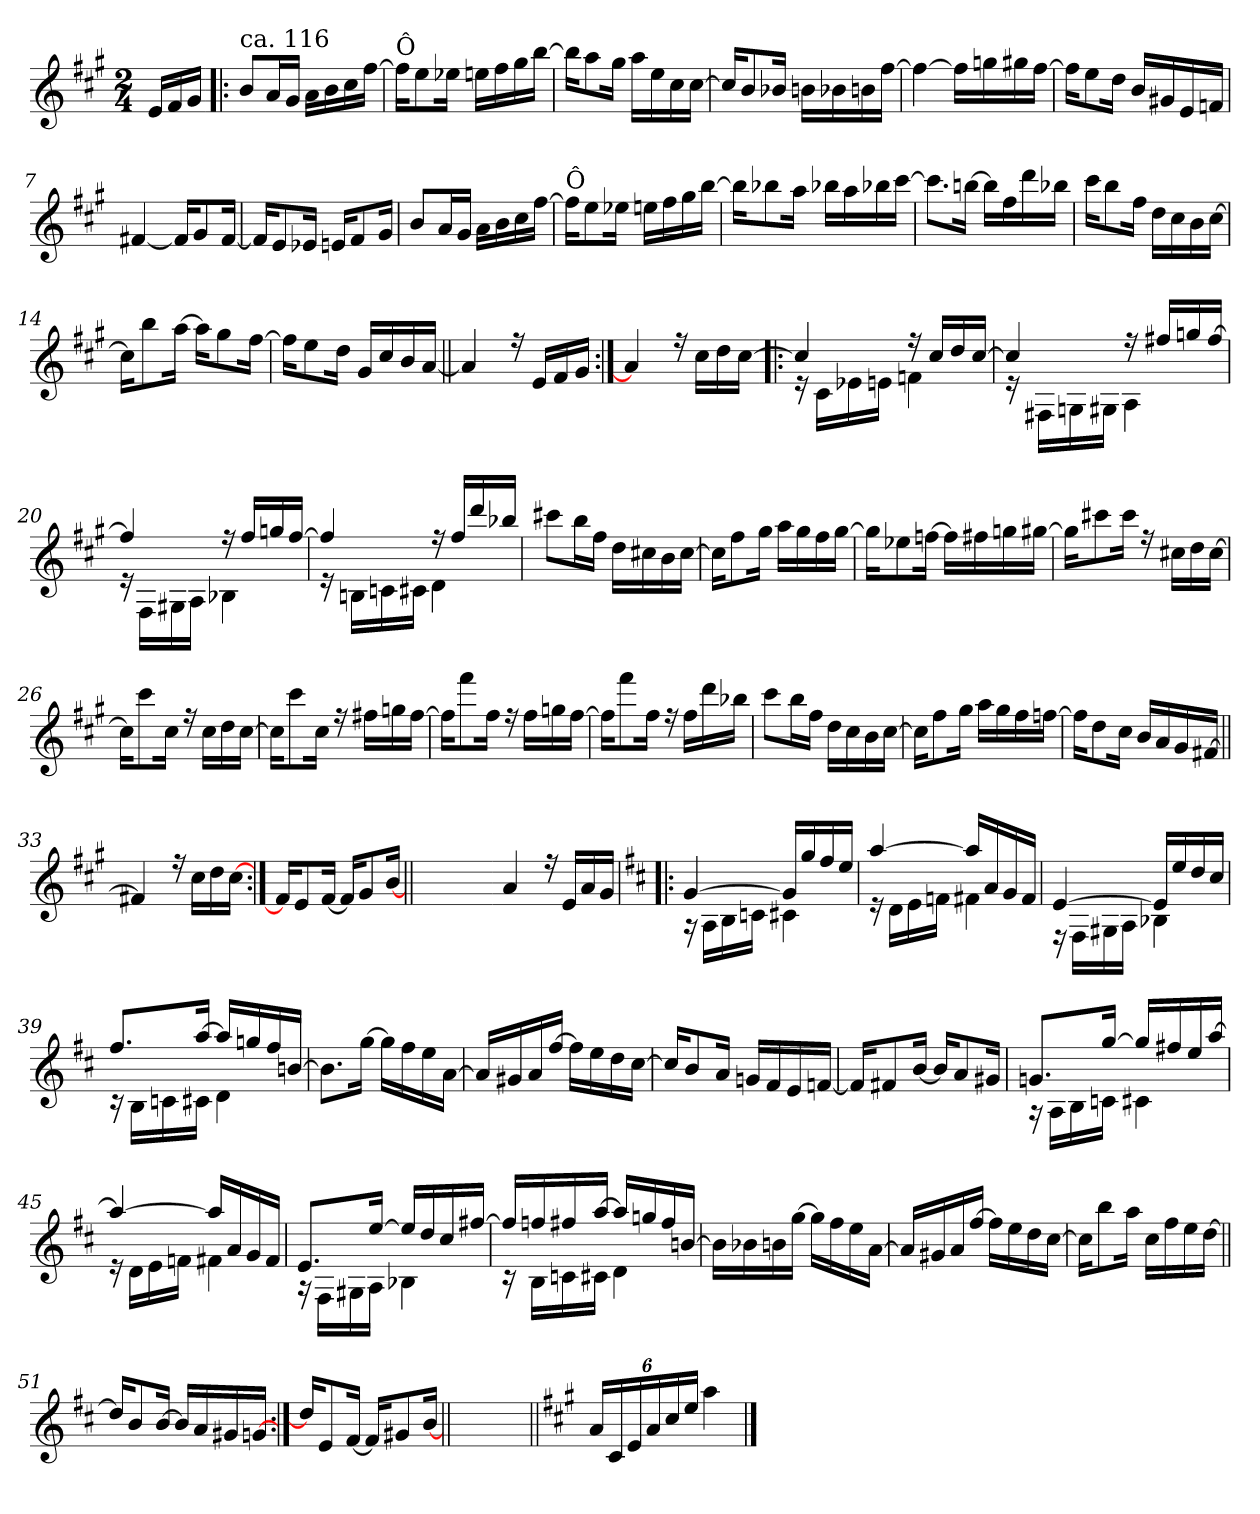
**kern
*part1
*staff1
*clefG2
*k[f#c#g#]
*A:
*M2/4
=
16e/LL
16f#/
16g#/JJ
=1!|:
*^
!LO:TX:a:t=ca. 116	!
8b/L	2ryy
16a/L	.
16g#/JJ	.
16a\LL	.
16b\	.
16cc#\	.
[<16ff#\JJ	.
=2	=2
!LO:TX:a:t=Ô	!
16ff#\KL]	2ryy
8ee\	.
16ee-X\Jk	.
16een\LL	.
16ff#\	.
16gg#\	.
[<16bb\JJ	.
=3	=3
16bb\KL]	4ryy
8aa\	.
16gg#\Jk	.
16aa\LL	4ryy
16ee\	.
16cc#\	.
[<16cc#\JJ	.
!!LO:LB:g=z	!!
=4	=4
16cc#/KL]	2ryy
8b/	.
16b-X/Jk	.
16bn\LL	.
16b-X\	.
16bn\	.
[<16ff#\JJ	.
=5	=5
4ff#\_	4ryy
16ff#\LL]	4ryy
16ggn\	.
16gg#X\	.
[<16ff#\JJ	.
=6	=6
16ff#\KL]	2ryy
8ee\	.
16dd\Jk	.
16b/LL	.
16g#X/	.
16e/	.
16fn/JJ	.
=7	=7
[>4f#X/	4ryy
16f#/KL]	4ryy
8g#/	.
[>16f#/Jk	.
!!LO:LB:g=z	!!
=8	=8
16f#/KL]	2ryy
8e/	.
16e-X/Jk	.
16en/KL	.
8f#/	.
16g#/Jk	.
=9	=9
8b/L	2ryy
16a/L	.
16g#/JJ	.
16a\LL	.
16b\	.
16cc#\	.
[<16ff#\JJ	.
=10	=10
!LO:TX:a:t=Ô	!
16ff#\KL]	2ryy
8ee\	.
16ee-X\Jk	.
16een\LL	.
16ff#\	.
16gg#\	.
[<16bb\JJ	.
=11	=11
16bb\KL]	4ryy
8bb-X\	.
16aa\Jk	.
16bb-X\LL	4ryy
16aa\	.
16bb-X\	.
[<16ccc#\JJ	.
!!LO:LB:g=z	!!
=12	=12
8.ccc#\L]	2ryy
[<16bbn\Jk	.
16bb\LL]	.
16ff#\	.
16ddd\	.
16bb-X\JJ	.
=13	=13
16ccc#\KL	4ryy
8bb\	.
16ff#\Jk	.
16dd\LL	4ryy
16cc#\	.
16b\	.
[<16cc#\JJ	.
=14	=14
16cc#\KL]	4ryy
8bb\	.
[<16aa\Jk	.
16aa\KL]	4ryy
8gg#\	.
[<16ff#\Jk	.
=15	=15
16ff#\KL]	4ryy
8ee\	.
16dd\Jk	.
16g#/LL	4ryy
16cc#/	.
16b/	.
[>16a/JJ	.
!!LO:LB:g=z	!!
=16||	=16||
4a/]	2ryy
16rff	.
16e/LL	.
16f#/	.
16g#/JJ	.
=17:|!	=17:|!
4a/]	2ryy
16rff	.
16cc#\LL	.
16dd\	.
[<16cc#\JJ	.
=18!|:	=18!|:
*	*^
4cc#/]	16re	4ryy
.	16c#!\LL	.
.	16e-X!\	.
.	16en!\JJ	.
16rff	4fn!\	4ryy
16cc#/LL	.	.
16dd/	.	.
[>16cc#/JJ	.	.
=19	=19	=19
4cc#/]	16re	4ryy
.	16F#X!\LL	.
.	16Gn!\	.
.	16G#X!\JJ	.
16rff	4A!\	4ryy
16ff#X/LL	.	.
16ggn/	.	.
[>16ff#/JJ	.	.
!!LO:LB:g=z	!!	!!
=20	=20	=20
4ff#/]	16re	4ryy
.	16F#!\LL	.
.	16G#X!\	.
.	16A!\JJ	.
16rff	4B-X!\	4ryy
16ff#/LL	.	.
16ggn/	.	.
[>16ff#/JJ	.	.
=21	=21	=21
4ff#/]	16re	4ryy
.	16Bn!\LL	.
.	16cn!\	.
.	16c#X!\JJ	.
16rff	4d!\	4ryy
16ff#/LL	.	.
16ddd/	.	.
16bb-X/JJ	.	.
*	*v	*v
=22	=22
8ccc#X\L	4ryy
16bb\L	.
16ff#\JJ	.
16dd\LL	4ryy
16cc#X\	.
16b\	.
[<16cc#\JJ	.
=23	=23
16cc#\KL]	4ryy
8ff#\	.
16gg#\Jk	.
16aa\LL	4ryy
16gg#\	.
16ff#\	.
[<16gg#\JJ	.
!!LO:LB:g=z	!!
=24	=24
16gg#\KL]	4ryy
8ee-X\	.
[<16ffn\Jk	.
16ff\LL]	4ryy
16ff#X\	.
16ggn\	.
[<16gg#X\JJ	.
=25	=25
16gg#\KL]	2ryy
8ccc#X\	.
16ccc#\Jk	.
16rff	.
16cc#X\LL	.
16dd\	.
[<16cc#\JJ	.
=26	=26
16cc#\KL]	4ryy
8ccc#\	.
16cc#\Jk	.
16rff	4ryy
16cc#\LL	.
16dd\	.
[<16cc#\JJ	.
=27	=27
16cc#\KL]	2ryy
8ccc#\	.
16cc#\Jk	.
16rff	.
16ff#X\LL	.
16ggn\	.
[<16ff#\JJ	.
!!LO:LB:g=z	!!
=28	=28
16ff#\KL]	4ryy
8fff#\	.
16ff#\Jk	.
16rff	4ryy
16ff#\LL	.
16ggn\	.
[<16ff#\JJ	.
=29	=29
16ff#\KL]	2ryy
8fff#\	.
16ff#\Jk	.
16rff	.
16ff#\LL	.
16ddd\	.
16bb-X\JJ	.
=30	=30
8ccc#\L	4ryy
16bb\L	.
16ff#\JJ	.
16dd\LL	4ryy
16cc#\	.
16b\	.
[<16cc#\JJ	.
=31	=31
16cc#\KL]	2ryy
8ff#\	.
16gg#\Jk	.
16aa\LL	.
16gg#\	.
16ff#\	.
[<16ffn\JJ	.
!!LO:PB:g=z	!!
=32	=32
16ffn\KL]	2ryy
8dd\	.
16cc#\Jk	.
16b/LL	.
16a/	.
16g#/	.
[>16f#X/JJ	.
=33||	=33||
4f#X/]	2ryy
16rff	.
16cc#\LL	.
16dd\	.
[<16cc#\JJ	.
=34:|!	=34:|!
16f#/KL]	4ryy
8e/	.
[>16f#/Jk	.
16f#/KL]	4ryy
8g#/	.
[>16b/Jk	.
*v	*v
=34X341||
2ryy
!!LO:LB:g=z
=35-
*^
4a/	2ryy
16rff	.
16e/LL	.
16a/	.
16g#/JJ	.
*v	*v
=36!|:
*k[f#c#]
*D:
*^
*	*^
[>4g/	16rA	4ryy
.	16A!\LL	.
.	16B!\	.
.	16cn!\JJ	.
16g/LL]	4c#X!\	4ryy
16gg/	.	.
16ff#/	.	.
16ee/JJ	.	.
=37	=37	=37
[>4aa/	16re	4ryy
.	16d!\LL	.
.	16e!\	.
.	16fn!\JJ	.
16aa/LL]	4f#X!\	4ryy
16a/	.	.
16g/	.	.
16f#/JJ	.	.
=38	=38	=38
[>4e/	16rF	4ryy
.	16F#!\LL	.
.	16G#X!\	.
.	16A!\JJ	.
16e/LL]	4B-X!\	4ryy
16ee/	.	.
16dd/	.	.
16cc#/JJ	.	.
!!LO:LB:g=z	!!	!!
=39	=39	=39
8.ff#/L	16rc	4ryy
.	16B!\LL	.
.	16cn!\	.
[>16aa/Jk	16c#X!\JJ	.
16aa/LL]	4d!\	4ryy
16ggn/	.	.
16ff#/	.	.
[>16bn/JJ	.	.
*	*v	*v
=40	=40
8.b\L]	4ryy
[<16gg\Jk	.
16gg\LL]	4ryy
16ff#\	.
16ee\	.
[<16a\JJ	.
=41	=41
16a/LL]	2ryy
16g#X/	.
16a/	.
[>16ff#/JJ	.
16ff#\LL]	.
16ee\	.
16dd\	.
[<16cc#\JJ	.
=42	=42
16cc#/KL]	4ryy
8b/	.
16a/Jk	.
16gn/LL	4ryy
16f#/	.
16e/	.
[>16fn/JJ	.
!!LO:LB:g=z	!!
=43	=43
16fn/KL]	4ryy
8f#X/	.
[>16b/Jk	.
16b/KL]	4ryy
8a/	.
16g#X/Jk	.
=44	=44
*	*^
8.gn/L	16rA	4ryy
.	16A!\LL	.
.	16B!\	.
[>16gg/Jk	16cn!\JJ	.
16gg/LL]	4c#X!\	4ryy
16ff#X/	.	.
16ee/	.	.
[>16aa/JJ	.	.
=45	=45	=45
4aa/_	16re	4ryy
.	16d!\LL	.
.	16e!\	.
.	16fn!\JJ	.
16aa/LL]	4f#X!\	4ryy
16a/	.	.
16g/	.	.
16f#/JJ	.	.
=46	=46	=46
8.e/L	16rG	4ryy
.	16F#!\LL	.
.	16G#X!\	.
[>16ee/Jk	16A!\JJ	.
16ee/LL]	4B-X!\	4ryy
16dd/	.	.
16cc#/	.	.
[>16ff#X/JJ	.	.
!!LO:LB:g=z	!!	!!
=47	=47	=47
16ff#/LL]	16rc	4ryy
16ffn/	16B!\LL	.
16ff#X/	16cn!\	.
[>16aa/JJ	16c#X!\JJ	.
16aa/LL]	4d!\	4ryy
16ggn/	.	.
16ff#/	.	.
[>16bn/JJ	.	.
*	*v	*v
=48	=48
16b\LL]	4ryy
16b-X\	.
16bn\	.
[<16gg\JJ	.
16gg\LL]	4ryy
16ff#\	.
16ee\	.
[<16a\JJ	.
=49	=49
16a/LL]	2ryy
16g#X/	.
16a/	.
[>16ff#/JJ	.
16ff#\LL]	.
16ee\	.
16dd\	.
[<16cc#\JJ	.
=50	=50
16cc#\KL]	4ryy
8bb\	.
16aa\Jk	.
16cc#\LL	4ryy
16ff#\	.
16ee\	.
[<16dd\JJ	.
!!LO:LB:g=z	!!
=51||	=51||
16dd/KL]	2ryy
8b/	.
[>16b/Jk	.
16b/LL]	.
16a/	.
16g#X/	.
[>16gn/JJ	.
=52:|!	=52:|!
16dd/KL]	4ryy
8e/	.
[>16f#/Jk	.
16f#/KL]	4ryy
8g#X/	.
[>16b/Jk	.
*v	*v
=52X522||
2ryy
=53||
*k[f#c#g#]
*A:
*^
24a/LL	2ryy
24c#/	.
24e/	.
24a/	.
24cc#/	.
24ee/JJ	.
4aa\	.
*v	*v
==
*-
